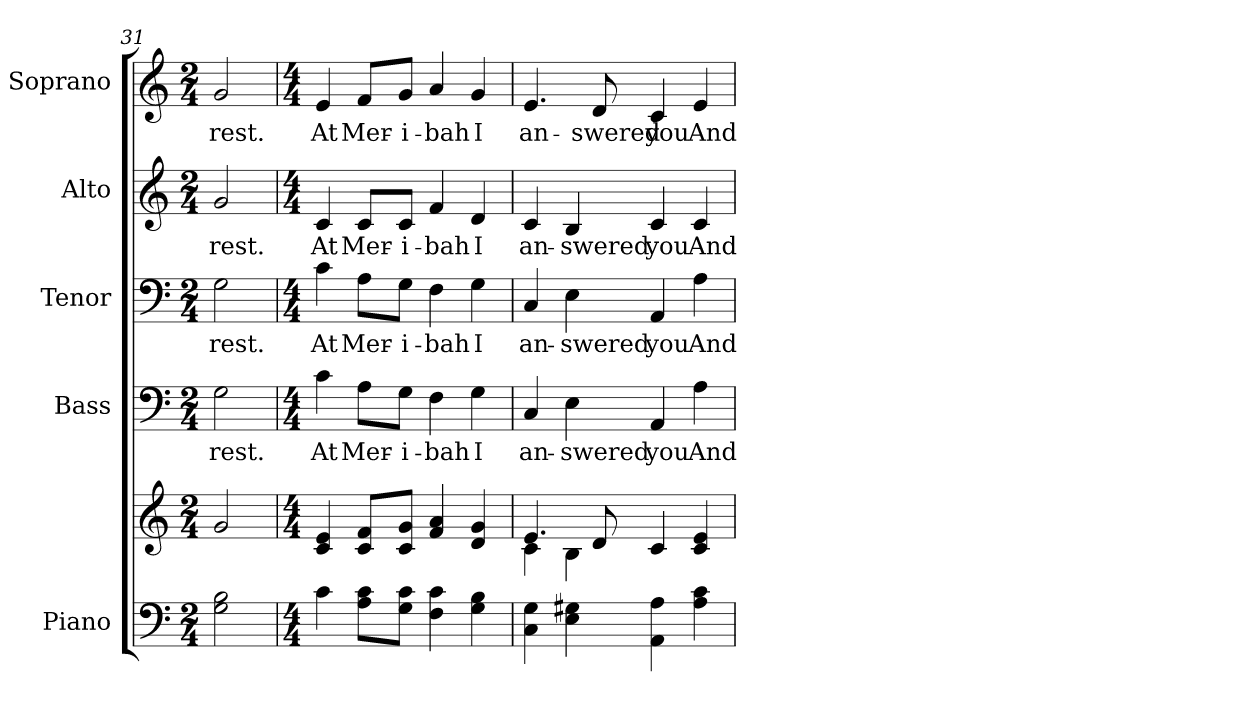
**kern	**kern	**kern	**text	**kern	**text	**kern	**text	**kern	**text
*part5	*part5	*part4	*part4	*part3	*part3	*part2	*part2	*part1	*part1
*staff6	*staff5	*staff4	*staff4	*staff3	*staff3	*staff2	*staff2	*staff1	*staff1
*I"Piano	*	*I"Bass	*	*I"Tenor	*	*I"Alto	*	*I"Soprano	*
*I'Pno.	*	*I'B.	*	*I'T.	*	*I'A.	*	*I'S.	*
!!LO:LB:g=z
*clefF4	*clefG2	*clefF4	*	*clefF4	*	*clefG2	*	*clefG2	*
*k[]	*k[]	*k[]	*	*k[]	*	*k[]	*	*k[]	*
*C:	*C:	*C:	*	*C:	*	*C:	*	*C:	*
*M2/4	*M2/4	*M2/4	*	*M2/4	*	*M2/4	*	*M2/4	*
=31	=31	=31	=31	=31	=31	=31	=31	=31	=31
!	!	!	!LO:LY:b:color=#000000	!	!	!	!	!	!
!	!	!	!	!	!LO:LY:b:color=#000000	!	!	!	!
!	!	!	!	!	!	!	!LO:LY:b:color=#000000	!	!
!	!	!	!	!	!	!	!	!	!LO:LY:b:color=#000000
2Gi\ 2Bi	2gi/	2Gi\	rest.	2Gi\	rest.	2gi/	rest.	2gi/	rest.
=32	=32	=32	=32	=32	=32	=32	=32	=32	=32
*M4/4	*M4/4	*M4/4	*	*M4/4	*	*M4/4	*	*M4/4	*
!	!	!	!LO:LY:b:color=#000000	!	!	!	!	!	!
!	!	!	!	!	!LO:LY:b:color=#000000	!	!	!	!
!	!	!	!	!	!	!	!LO:LY:b:color=#000000	!	!
!	!	!	!	!	!	!	!	!	!LO:LY:b:color=#000000
4ci\	4ci/ 4ei	4ci\	At	4ci\	At	4ci/	At	4ei/	At
!	!	!	!LO:LY:b:color=#000000	!	!	!	!	!	!
!	!	!	!	!	!LO:LY:b:color=#000000	!	!	!	!
!	!	!	!	!	!	!	!LO:LY:b:color=#000000	!	!
!	!	!	!	!	!	!	!	!	!LO:LY:b:color=#000000
8Ai\ 8ci\L	8ci/ 8fi/L	8Ai\L	Mer-	8Ai\L	Mer-	8ci/L	Mer-	8fi/L	Mer-
!	!	!	!LO:LY:b:color=#000000	!	!	!	!	!	!
!	!	!	!	!	!LO:LY:b:color=#000000	!	!	!	!
!	!	!	!	!	!	!	!LO:LY:b:color=#000000	!	!
!	!	!	!	!	!	!	!	!	!LO:LY:b:color=#000000
8Gi\ 8ci\J	8ci/ 8gi/J	8Gi\J	-i-	8Gi\J	-i-	8ci/J	-i-	8gi/J	-i-
!	!	!	!LO:LY:b:color=#000000	!	!	!	!	!	!
!	!	!	!	!	!LO:LY:b:color=#000000	!	!	!	!
!	!	!	!	!	!	!	!LO:LY:b:color=#000000	!	!
!	!	!	!	!	!	!	!	!	!LO:LY:b:color=#000000
4Fi\ 4ci	4fi/ 4ai	4Fi\	-bah	4Fi\	-bah	4fi/	-bah	4ai/	-bah
!	!	!	!LO:LY:b:color=#000000	!	!	!	!	!	!
!	!	!	!	!	!LO:LY:b:color=#000000	!	!	!	!
!	!	!	!	!	!	!	!LO:LY:b:color=#000000	!	!
!	!	!	!	!	!	!	!	!	!LO:LY:b:color=#000000
4Gi\ 4Bi	4di/ 4gi	4Gi\	I	4Gi\	I	4di/	I	4gi/	I
!!LO:PB:g=z
=33	=33	=33	=33	=33	=33	=33	=33	=33	=33
*	*^	*	*	*	*	*	*	*	*
!	!	!	!	!LO:LY:b:color=#000000	!	!	!	!	!	!
!	!	!	!	!	!	!LO:LY:b:color=#000000	!	!	!	!
!	!	!	!	!	!	!	!	!LO:LY:b:color=#000000	!	!
!	!	!	!	!	!	!	!	!	!	!LO:LY:b:color=#000000
4Ci\ 4Gi	4.ei/	4ci\	4Ci/	an-	4Ci/	an-	4ci/	an-	4.ei/	an-
!	!	!	!	!LO:LY:b:color=#000000	!	!	!	!	!	!
!	!	!	!	!	!	!LO:LY:b:color=#000000	!	!	!	!
!	!	!	!	!	!	!	!	!LO:LY:b:color=#000000	!	!
4Ei\ 4G#Xi	.	4Bi\	4Ei\	-swered	4Ei\	-swered	4Bi/	-swered	.	.
!	!	!	!	!	!	!	!	!	!	!LO:LY:b:color=#000000
.	8di/	.	.	.	.	.	.	.	8di/	-swered
!	!	!	!	!LO:LY:b:color=#000000	!	!	!	!	!	!
!	!	!	!	!	!	!LO:LY:b:color=#000000	!	!	!	!
!	!	!	!	!	!	!	!	!LO:LY:b:color=#000000	!	!
!	!	!	!	!	!	!	!	!	!	!LO:LY:b:color=#000000
4AAi\ 4Ai	4ci/	2ryy	4AAi/	you	4AAi/	you	4ci/	you	4ci/	you
!	!	!	!	!LO:LY:b:color=#000000	!	!	!	!	!	!
!	!	!	!	!	!	!LO:LY:b:color=#000000	!	!	!	!
!	!	!	!	!	!	!	!	!LO:LY:b:color=#000000	!	!
!	!	!	!	!	!	!	!	!	!	!LO:LY:b:color=#000000
4Ai\ 4ci	4ci/ 4ei	.	4Ai\	And	4Ai\	And	4ci/	And	4ei/	And
*	*v	*v	*	*	*	*	*	*	*	*
=	=	=	=	=	=	=	=	=	=
*-	*-	*-	*-	*-	*-	*-	*-	*-	*-
